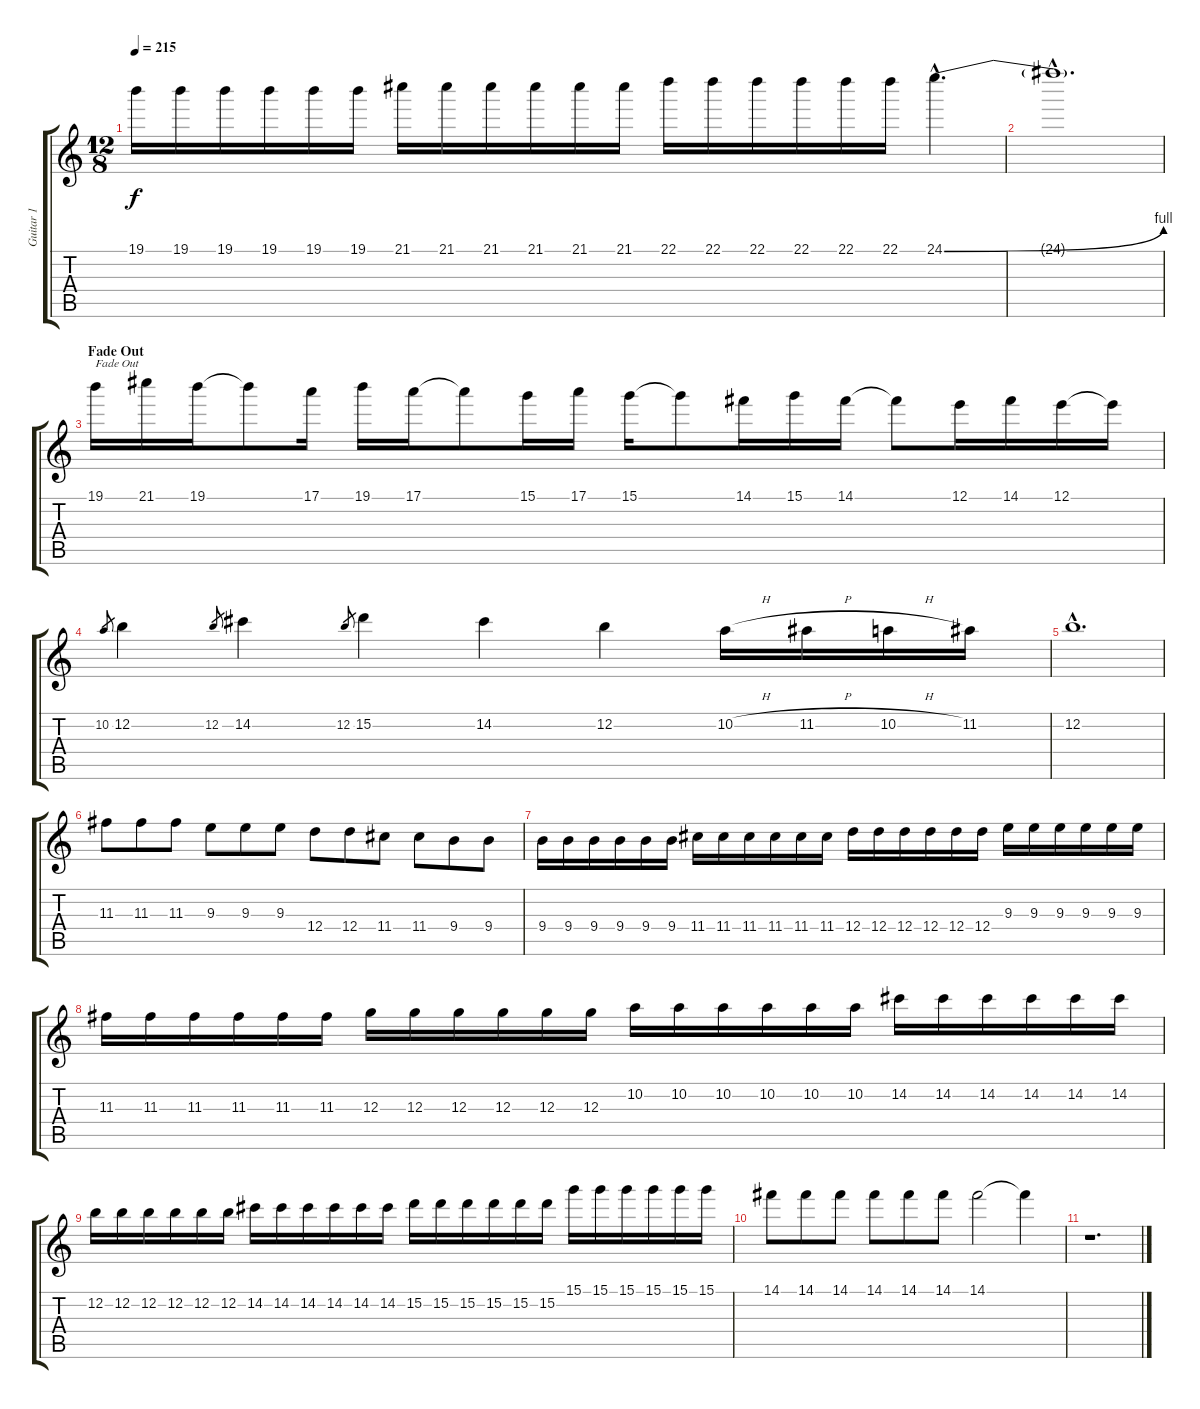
\track ("Guitar 1" "Guitar 1") {instrument distortionguitar}
\staff {score tabs}
\tuning (E4 B3 G3 D3 A2 E2) {hide}
\ts (12 8)
\tempo 215
\clef g2
\ks c
19.1.16{dy f} 19.1.16 19.1.16 19.1.16 19.1.16 19.1.16 21.1.16 21.1.16 21.1.16 21.1.16 21.1.16 21.1.16 22.1.16 22.1.16 22.1.16 22.1.16 22.1.16 22.1.16 24.1{be (bend 0 0 60 4) hac}.4{d} |
24.1{hac t}.1{d} |
\section ("" "Fade Out")
19.1.16{txt "Fade Out" volume 12} 21.1.16 19.1.16 19.1{t}.8 17.1.16 19.1.16 17.1.16 17.1{t}.8 15.1.16 17.1.16 15.1.16 15.1{t}.8 14.1.16 15.1.16 14.1.16 14.1{t}.8 12.1.16 14.1.16 12.1.16 12.1{t}.16 |
10.2.8{gr} 12.2.4{volume 11} 12.2.8{gr} 14.2.4 12.2.8{gr} 15.2.4 14.2.4{volume 10} 12.2.4 10.2{h}.16 11.2{h}.16 10.2{h}.16 11.2.16 |
12.2{hac}.1{d volume 9} |
11.3.8{volume 8} 11.3.8 11.3.8 9.3.8 9.3.8 9.3.8 12.4.8{volume 7} 12.4.8 11.4.8 11.4.8 9.4.8 9.4.8 |
9.4.16{volume 6} 9.4.16 9.4.16 9.4.16 9.4.16 9.4.16 11.4.16 11.4.16 11.4.16 11.4.16 11.4.16 11.4.16 12.4.16{volume 5} 12.4.16 12.4.16 12.4.16 12.4.16 12.4.16 9.3.16 9.3.16 9.3.16 9.3.16 9.3.16 9.3.16 |
11.3.16{volume 4} 11.3.16 11.3.16 11.3.16 11.3.16 11.3.16 12.3.16 12.3.16 12.3.16 12.3.16 12.3.16 12.3.16 10.2.16{volume 3} 10.2.16 10.2.16 10.2.16 10.2.16 10.2.16 14.2.16 14.2.16 14.2.16 14.2.16 14.2.16 14.2.16 |
12.2.16{volume 2} 12.2.16 12.2.16 12.2.16 12.2.16 12.2.16 14.2.16 14.2.16 14.2.16 14.2.16 14.2.16 14.2.16 15.2.16{volume 1} 15.2.16 15.2.16 15.2.16 15.2.16 15.2.16 15.1.16 15.1.16 15.1.16 15.1.16 15.1.16 15.1.16 |
14.1.8{volume 0} 14.1.8 14.1.8 14.1.8 14.1.8 14.1.8 14.1.2 14.1{t}.4 |
r.1{d}
